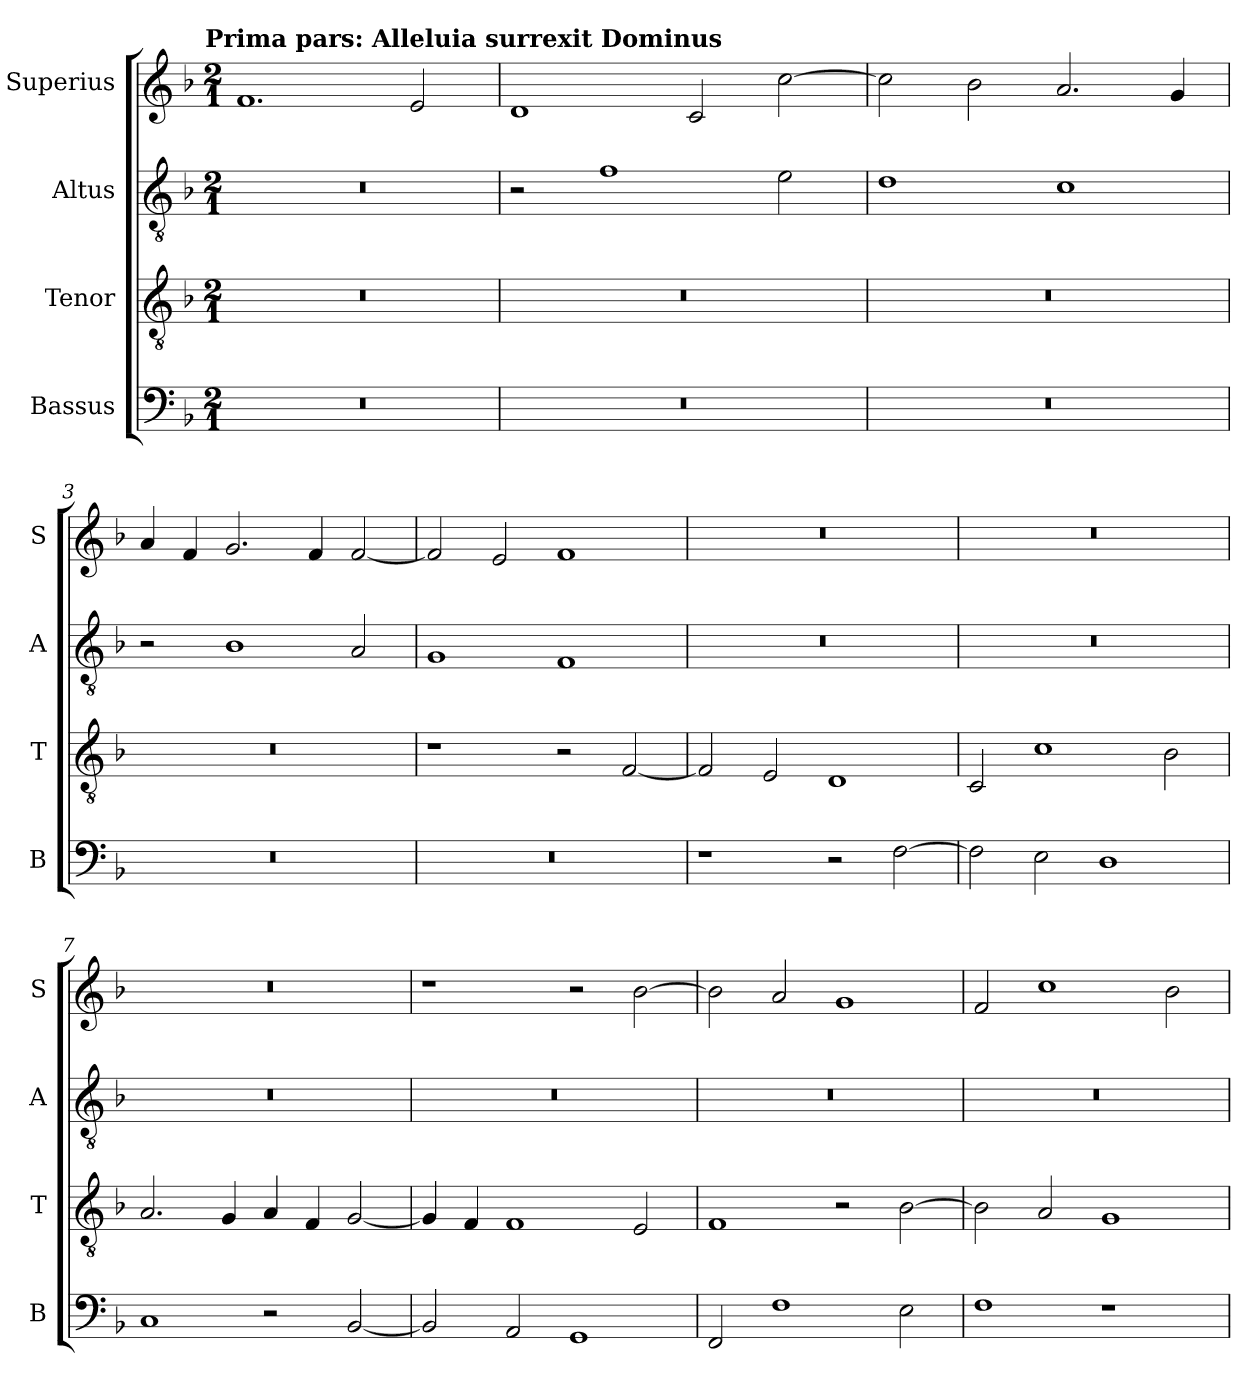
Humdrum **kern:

**kern	**kern	**kern	**kern
*part4	*part3	*part2	*part1
*staff4	*staff3	*staff2	*staff1
*I"Bassus	*I"Tenor	*I"Altus	*I"Superius
*I'B	*I'T	*I'A	*I'S
*clefF4	*clefGv2	*clefGv2	*clefG2
*k[b-]	*k[b-]	*k[b-]	*k[b-]
*F:	*F:	*F:	*F:
!!LO:TX:omd:t=Prima pars&colon; Alleluia surrexit Dominus
*M2/1	*M2/1	*M2/1	*M2/1
=	=	=	=
0r	0r	0r	1.f
.	.	.	2e
=1	=1	=1	=1
0r	0r	2r	1d
.	.	1f	.
.	.	.	2c
.	.	2e	[2cc
=2	=2	=2	=2
0r	0r	1d	2cc]
.	.	.	2b-
.	.	1c	2.a
.	.	.	4g
=3	=3	=3	=3
0r	0r	2r	4a
.	.	.	4f
.	.	1B-	2.g
.	.	.	4f
.	.	2A	[2f
=4	=4	=4	=4
0r	1r	1G	2f]
.	.	.	2e
.	2r	1F	1f
.	[2F	.	.
=5	=5	=5	=5
1r	2F]	0r	0r
.	2E	.	.
2r	1D	.	.
[2F	.	.	.
=6	=6	=6	=6
2F]	2C	0r	0r
2E	1c	.	.
1D	.	.	.
.	2B-	.	.
=7	=7	=7	=7
1C	2.A	0r	0r
.	4G	.	.
2r	4A	.	.
.	4F	.	.
[2BB-	[2G	.	.
=8	=8	=8	=8
2BB-]	4G]	0r	1r
.	4F	.	.
2AA	1F	.	.
1GG	.	.	2r
.	2E	.	[2b-
=9	=9	=9	=9
2FF	1F	0r	2b-]
1F	.	.	2a
.	2r	.	1g
2E	[2B-	.	.
=10	=10	=10	=10
1F	2B-]	0r	2f
.	2A	.	1cc
1r	1G	.	.
.	.	.	2b-
=	=	=	=
*-	*-	*-	*-
